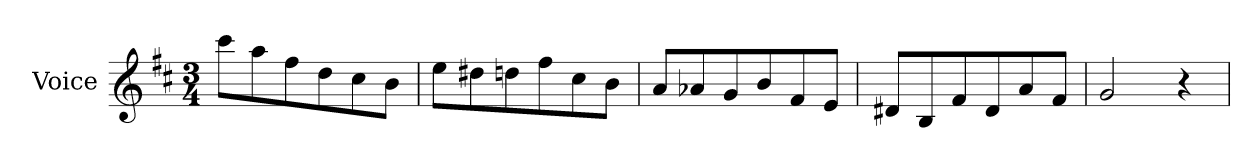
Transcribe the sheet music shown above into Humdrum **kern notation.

**kern
*part1
*staff1
*I"Voice
*I'Voice
*clefG2
*k[f#c#]
*M3/4
=1
8ccc#\L
8aa\
8ff#\
8dd\
8cc#\
8b\J
=2
8ee\L
8dd#X\
8ddn\
8ff#\
8cc#\
8b\J
=3
8a/L
8a-X/
8g/
8b/
8f#/
8e/J
=4
8d#X/L
8B/
8f#/
8d#/
8a/
8f#/J
=5
2g/
4r
=
*-
